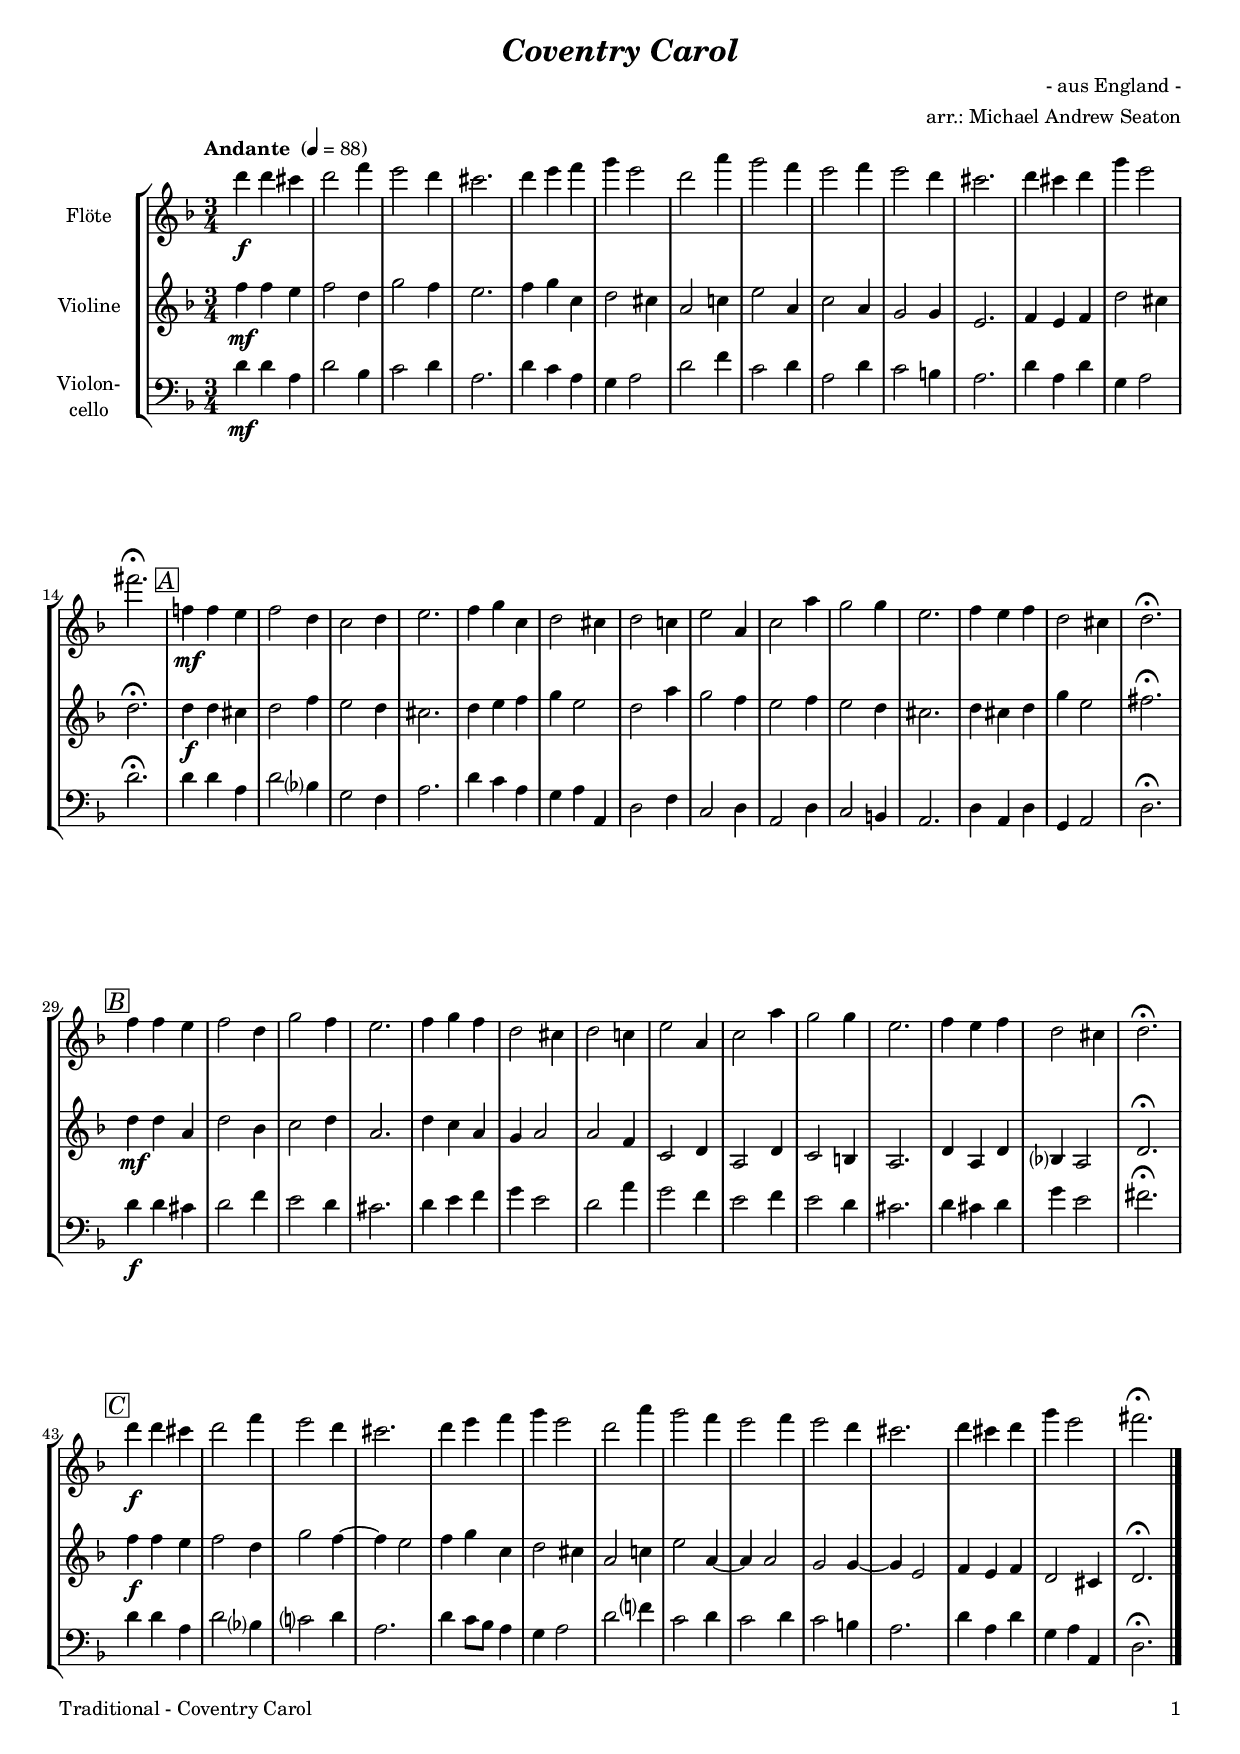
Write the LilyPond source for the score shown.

\version "2.24.4"
\include "deutsch.ly"

#(set-global-staff-size 17)

\header {
  title     = \markup \bold \italic "Coventry Carol"
  composer  = "- aus England -"
  arranger  = "arr.: Michael Andrew Seaton"
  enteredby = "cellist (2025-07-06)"
%  piece     = ""
}

voiceconsts = {
  \key d \minor
  \time 3/4
  \clef "treble"
  \numericTimeSignature
  \compressEmptyMeasures
  % Set default beaming for all staves
%  \set Timing.beamExceptions = #'()
%  \set Timing.baseMoment     = #(ly:make-moment 1 4)
%  \set Timing.beatStructure  = #'(1 1 1)
  \tempo "Andante " 4=88
}

mifl = "flute"
mist = "string ensemble 1"
mivl = "violin"
mivc = "cello"
mipz = "pizzicato strings"

rit  = \mark \markup \box \italic "rit."
boxa = \mark \markup \box \italic "A"
boxb = \mark \markup \box \italic "B"
boxc = \mark \markup \box \italic "C"

va = \relative c''' {
  \voiceconsts

  d4\f d cis
  d2 f4
  e2 d4
  cis2.
  d4 e f
  g e2

  d a'4
  g2 f4
  e2 f4
  e2 d4
  cis2.
  d4 cis d

  g e2
  fis2.\fermata \boxa
  f,!4\mf f e
  f2 d4
  c2 d4
  e2.

  f4 g c,
  d2 cis4
  d2 c!4
  e2 a,4
  c2 a'4
  g2 g4

  e2.
  f4 e f
  d2 cis4
  d2.\fermata \boxb
  f4 f e
  f2 d4

  g2 f4
  e2.
  f4 g f
  d2 cis4
  d2 c!4
  e2 a,4

  c2 a'4
  g2 g4
  e2.
  f4 e f
  d2 cis4
  d2.\fermata \boxc

  d'4\f d cis
  d2 f4
  e2 d4
  cis2.
  d4 e f
  g e2

  d a'4
  g2 f4
  e2 f4
  e2 d4
  cis2.
  d4 cis d
  g e2
  fis2.\fermata \bar "|."
}

vb = \relative c'' {
  \voiceconsts

  f4\mf f e
  f2 d4
  g2 f4
  e2.
  f4 g c,
  d2 cis4

  a2 c!4
  e2 a,4
  c2 a4
  g2 g4
  e2.
  f4 e f

  d'2 cis4
  d2.\fermata \boxa
  d4\f d cis
  d2 f4
  e2 d4
  cis2.

  d4 e f
  g e2
  d a'4
  g2 f4
  e2 f4
  e2 d4

  cis2.
  d4 cis d
  g e2
  fis2.\fermata \boxb
  d4\mf d a
  d2 b4

  c2 d4
  a2.
  d4 c a
  g a2
  a f4
  c2 d4

  a2 d4
  c2 h4
  a2.
  d4 a d
  b? a2
  d2.\fermata \boxc

  f'4\f f e
  f2 d4
  g2 f4~
  f e2
  f4 g c,
  d2 cis4

  a2 c!4
  e2 a,4~
  a a2
  g g4~
  g e2
  f4 e f
  d2 cis4
  d2.\fermata \bar "|."
}

vc = \relative c' {
  \voiceconsts
  \clef "bass"

  d4\mf d a
  d2 b4
  c2 d4
  a2.
  d4 c a
  g a2

  d f4
  c2 d4
  a2 d4
  c2 h4
  a2.
  d4 a d

  g, a2
  d2.\fermata \boxa
  d4 d a
  d2 b?4
  g2 f4
  a2.

  d4 c a
  g a a,
  d2 f4
  c2 d4
  a2 d4
  c2 h4

  a2.
  d4 a d
  g, a2
  d2.\fermata \boxb
  d'4\f d cis
  d2 f4

  e2 d4
  cis2.
  d4 e f
  g e2
  d a'4
  g2 f4

  e2 f4
  e2 d4
  cis2.
  d4 cis d
  g e2
  fis2.\fermata \boxc

  d4 d a
  d2 b?4
  c?2 d4
  a2.
  d4 c8 b a4
  g a2
  d f?4

  c2 d4
  c2 d4
  c2 h4
  a2.
  d4 a d
  g, a a,
  d2.\fermata \bar "|."
}


music = \new StaffGroup <<
      \new Staff {
	\set Staff.midiInstrument = \mifl
	\set Staff.instrumentName = \markup \center-column { "Flöte" }
	\transpose d d { \va }
      }

      \new Staff {
	\set Staff.midiInstrument = \mivl
	\set Staff.instrumentName = \markup \center-column { "Violine" }
	\transpose d d { \vb }
      }

      \new Staff {
	\set Staff.midiInstrument = \mivc
	\set Staff.instrumentName = \markup \center-column { "Violon-" "cello" }
	\transpose d d { \vc }
      }
>>

\book {
   \paper {
    print-page-number = ##t
    print-first-page-number = ##t
    ragged-last-bottom = ##f
    oddHeaderMarkup = \markup \null
    evenHeaderMarkup = \markup \null
    oddFooterMarkup = \markup {
      \fill-line {
        \if \should-print-page-number
        "Traditional - Coventry Carol" \fromproperty #'page:page-number-string
      }
    }
    evenFooterMarkup = \oddFooterMarkup
  } \score {
    \music
    \layout {}
  }

  \score {
    \unfoldRepeats \music

    \midi {
      \context {
        \Score
      }
    }
  }
}